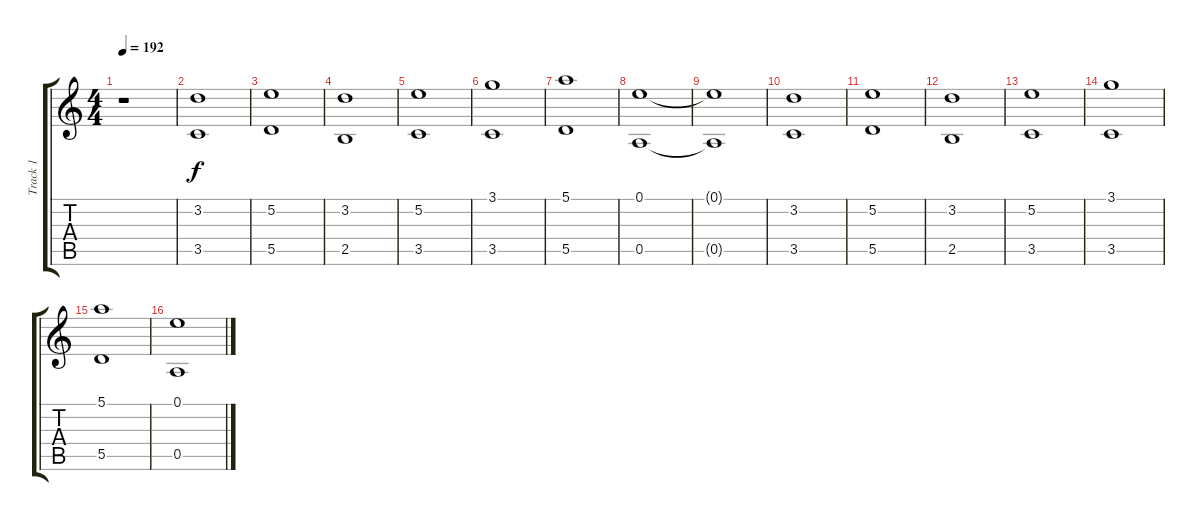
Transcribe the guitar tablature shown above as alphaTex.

\track ("Track 1" "Track 1") {instrument acousticguitarsteel}
\staff {score tabs}
\tuning (E4 B3 G3 D3 A2 E2) {hide}
\ts (4 4)
\tempo 192
\clef g2
\ks c
r.1{dy f} |
(3.2 3.5).1 |
(5.2 5.5).1 |
(3.2 2.5).1 |
(5.2 3.5).1 |
(3.1 3.5).1 |
(5.1 5.5).1 |
(0.1 0.5).1 |
(0.1{t} 0.5{t}).1 |
(3.2 3.5).1 |
(5.2 5.5).1 |
(3.2 2.5).1 |
(5.2 3.5).1 |
(3.1 3.5).1 |
(5.1 5.5).1 |
(0.1 0.5).1
